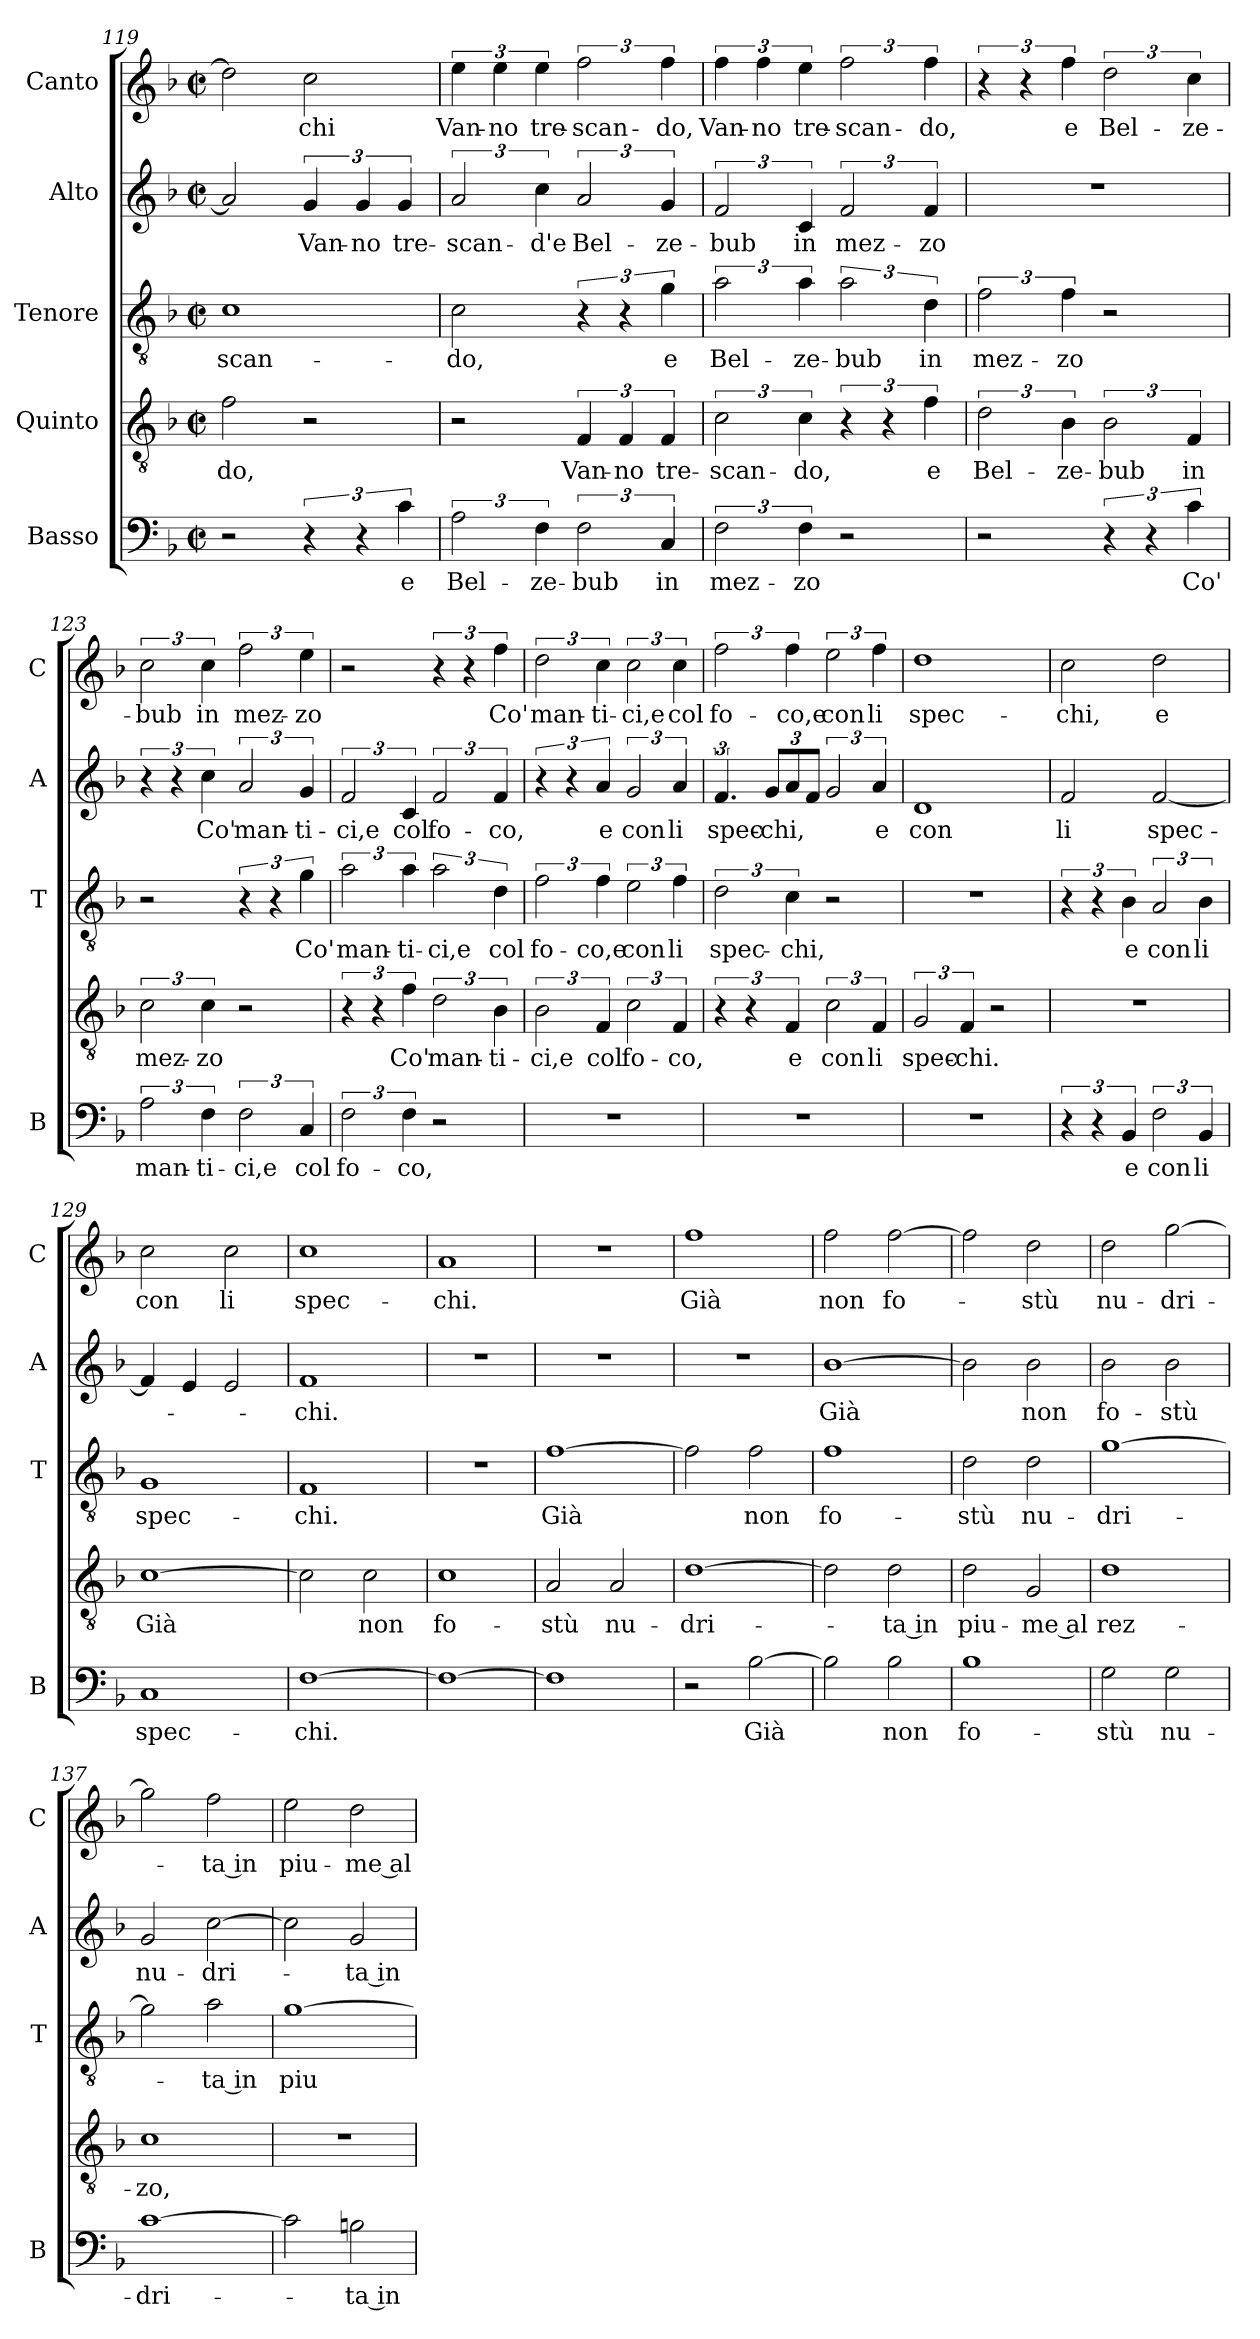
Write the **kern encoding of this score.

**kern	**text	**kern	**text	**kern	**text	**kern	**text	**kern	**text
*part5	*part5	*part4	*part4	*part3	*part3	*part2	*part2	*part1	*part1
*staff5	*staff5	*staff4	*staff4	*staff3	*staff3	*staff2	*staff2	*staff1	*staff1
*I"Basso	*	*I"Quinto	*	*I"Tenore	*	*I"Alto	*	*I"Canto	*
*I'B	*	*	*	*I'T	*	*I'A	*	*I'C	*
*clefF4	*	*clefGv2	*	*clefGv2	*	*clefG2	*	*clefG2	*
*k[b-]	*	*k[b-]	*	*k[b-]	*	*k[b-]	*	*k[b-]	*
*M2/2	*	*M2/2	*	*M2/2	*	*M2/2	*	*M2/2	*
*met(c|)	*	*met(c|)	*	*met(c|)	*	*met(c|)	*	*met(c|)	*
=119	=119	=119	=119	=119	=119	=119	=119	=119	=119
!	!	!	!LO:LY:b	!	!LO:LY:b	!	!	!	!
2r	.	2f\	-do,	1c	-scan-	2a/]	.	2dd\]	.
!	!	!	!	!	!	!	!LO:LY:b	!	!LO:LY:b
6r	.	2r	.	.	.	6g/	Van-	2cc\	-chi
!	!	!	!	!	!	!	!LO:LY:b	!	!
6r	.	.	.	.	.	6g/	-no	.	.
!	!LO:LY:b	!	!	!	!	!	!LO:LY:b	!	!
6c\	e	.	.	.	.	6g/	tre-	.	.
!!LO:LB:g=z
=120	=120	=120	=120	=120	=120	=120	=120	=120	=120
!	!LO:LY:b	!	!	!	!LO:LY:b	!	!LO:LY:b	!	!LO:LY:b
3A\	Bel-	2r	.	2c\	-do,	3a/	-scan-	6ee\	Van-
!	!	!	!	!	!	!	!	!	!LO:LY:b
.	.	.	.	.	.	.	.	6ee\	-no
!	!LO:LY:b	!	!	!	!	!	!LO:LY:b	!	!LO:LY:b
6F\	-ze-	.	.	.	.	6cc\	-d'e	6ee\	tre-
!	!LO:LY:b	!	!LO:LY:b	!	!	!	!LO:LY:b	!	!LO:LY:b
3F\	-bub	6F/	Van-	6r	.	3a/	Bel-	3ff\	-scan-
!	!	!	!LO:LY:b	!	!	!	!	!	!
.	.	6F/	-no	6r	.	.	.	.	.
!	!LO:LY:b	!	!LO:LY:b	!	!LO:LY:b	!	!LO:LY:b	!	!LO:LY:b
6C/	in	6F/	tre-	6g\	e	6g/	-ze-	6ff\	-do,
=121	=121	=121	=121	=121	=121	=121	=121	=121	=121
!	!LO:LY:b	!	!LO:LY:b	!	!LO:LY:b	!	!LO:LY:b	!	!LO:LY:b
3F\	mez-	3c\	-scan-	3a\	Bel-	3f/	-bub	6ff\	Van-
!	!	!	!	!	!	!	!	!	!LO:LY:b
.	.	.	.	.	.	.	.	6ff\	-no
!	!LO:LY:b	!	!LO:LY:b	!	!LO:LY:b	!	!LO:LY:b	!	!LO:LY:b
6F\	-zo	6c\	-do,	6a\	-ze-	6c/	in	6ee\	tre-
!	!	!	!	!	!LO:LY:b	!	!LO:LY:b	!	!LO:LY:b
2r	.	6r	.	3a\	-bub	3f/	mez-	3ff\	-scan-
.	.	6r	.	.	.	.	.	.	.
!	!	!	!LO:LY:b	!	!LO:LY:b	!	!LO:LY:b	!	!LO:LY:b
.	.	6f\	e	6d\	in	6f/	-zo	6ff\	-do,
=122	=122	=122	=122	=122	=122	=122	=122	=122	=122
!	!	!	!LO:LY:b	!	!LO:LY:b	!	!	!	!
2r	.	3d\	Bel-	3f\	mez-	1r	.	6r	.
.	.	.	.	.	.	.	.	6r	.
!	!	!	!LO:LY:b	!	!LO:LY:b	!	!	!	!LO:LY:b
.	.	6B-\	-ze-	6f\	-zo	.	.	6ff\	e
!	!	!	!LO:LY:b	!	!	!	!	!	!LO:LY:b
6r	.	3B-\	-bub	2r	.	.	.	3dd\	Bel-
6r	.	.	.	.	.	.	.	.	.
!	!LO:LY:b	!	!LO:LY:b	!	!	!	!	!	!LO:LY:b
6c\	Co'	6F/	in	.	.	.	.	6cc\	-ze-
=123	=123	=123	=123	=123	=123	=123	=123	=123	=123
!	!LO:LY:b	!	!LO:LY:b	!	!	!	!	!	!LO:LY:b
3A\	man-	3c\	mez-	2r	.	6r	.	3cc\	-bub
.	.	.	.	.	.	6r	.	.	.
!	!LO:LY:b	!	!LO:LY:b	!	!	!	!LO:LY:b	!	!LO:LY:b
6F\	-ti-	6c\	-zo	.	.	6cc\	Co'	6cc\	in
!	!LO:LY:b	!	!	!	!	!	!LO:LY:b	!	!LO:LY:b
3F\	-ci,e	2r	.	6r	.	3a/	man-	3ff\	mez-
.	.	.	.	6r	.	.	.	.	.
!	!LO:LY:b	!	!	!	!LO:LY:b	!	!LO:LY:b	!	!LO:LY:b
6C/	col	.	.	6g\	Co'	6g/	-ti-	6ee\	-zo
=124	=124	=124	=124	=124	=124	=124	=124	=124	=124
!	!LO:LY:b	!	!	!	!LO:LY:b	!	!LO:LY:b	!	!
3F\	fo-	6r	.	3a\	man-	3f/	-ci,e	2r	.
.	.	6r	.	.	.	.	.	.	.
!	!LO:LY:b	!	!LO:LY:b	!	!LO:LY:b	!	!LO:LY:b	!	!
6F\	-co,	6f\	Co'	6a\	-ti-	6c/	col	.	.
!	!	!	!LO:LY:b	!	!LO:LY:b	!	!LO:LY:b	!	!
2r	.	3d\	man-	3a\	-ci,e	3f/	fo-	6r	.
.	.	.	.	.	.	.	.	6r	.
!	!	!	!LO:LY:b	!	!LO:LY:b	!	!LO:LY:b	!	!LO:LY:b
.	.	6B-\	-ti-	6d\	col	6f/	-co,	6ff\	Co'
!!LO:PB:g=z
=125	=125	=125	=125	=125	=125	=125	=125	=125	=125
!	!	!	!LO:LY:b	!	!LO:LY:b	!	!	!	!LO:LY:b
1r	.	3B-\	-ci,e	3f\	fo-	6r	.	3dd\	man-
.	.	.	.	.	.	6r	.	.	.
!	!	!	!LO:LY:b	!	!LO:LY:b	!	!LO:LY:b	!	!LO:LY:b
.	.	6F/	col	6f\	-co,e	6a/	e	6cc\	-ti-
!	!	!	!LO:LY:b	!	!LO:LY:b	!	!LO:LY:b	!	!LO:LY:b
.	.	3c\	fo-	3e\	con	3g/	con	3cc\	-ci,e
!	!	!	!LO:LY:b	!	!LO:LY:b	!	!LO:LY:b	!	!LO:LY:b
.	.	6F/	-co,	6f\	li	6a/	li	6cc\	col
=126	=126	=126	=126	=126	=126	=126	=126	=126	=126
!	!	!	!	!	!LO:LY:b	!	!LO:LY:b	!	!LO:LY:b
1r	.	6r	.	3d\	spec-	6.f/	spec-	3ff\	fo-
.	.	6r	.	.	.	.	.	.	.
!	!	!	!	!	!	!	!LO:LY:b	!	!
.	.	.	.	.	.	12gL	-chi,	.	.
!	!	!	!LO:LY:b	!	!LO:LY:b	!	!	!	!LO:LY:b
.	.	6F/	e	6c\	-chi,	12a	.	6ff\	-co,e
.	.	.	.	.	.	12fJ	.	.	.
!	!	!	!LO:LY:b	!	!	!	!	!	!LO:LY:b
.	.	3c\	con	2r	.	3g/	.	3ee\	con
!	!	!	!LO:LY:b	!	!	!	!LO:LY:b	!	!LO:LY:b
.	.	6F/	li	.	.	6a/	e	6ff\	li
=127	=127	=127	=127	=127	=127	=127	=127	=127	=127
!	!	!	!LO:LY:b	!	!	!	!LO:LY:b	!	!LO:LY:b
1r	.	3G/	spec-	1r	.	1d	con	1dd	spec-
!	!	!	!LO:LY:b	!	!	!	!	!	!
.	.	6F/	-chi.	.	.	.	.	.	.
.	.	2r	.	.	.	.	.	.	.
=128	=128	=128	=128	=128	=128	=128	=128	=128	=128
!	!	!	!	!	!	!	!LO:LY:b	!	!LO:LY:b
6r	.	1r	.	6r	.	2f/	li	2cc\	-chi,
6r	.	.	.	6r	.	.	.	.	.
!	!LO:LY:b	!	!	!	!LO:LY:b	!	!	!	!
6BB-/	e	.	.	6B-\	e	.	.	.	.
!	!LO:LY:b	!	!	!	!LO:LY:b	!	!LO:LY:b	!	!LO:LY:b
3F\	con	.	.	3A/	con	[2f/	spec-	2dd\	e
!	!LO:LY:b	!	!	!	!LO:LY:b	!	!	!	!
6BB-/	li	.	.	6B-\	li	.	.	.	.
=129	=129	=129	=129	=129	=129	=129	=129	=129	=129
!	!LO:LY:b	!	!LO:LY:b	!	!LO:LY:b	!	!	!	!LO:LY:b
1C	spec-	[1c	Già	1G	spec-	4f/]	.	2cc\	con
.	.	.	.	.	.	4e/	.	.	.
!	!	!	!	!	!	!	!	!	!LO:LY:b
.	.	.	.	.	.	2e/	.	2cc\	li
=130	=130	=130	=130	=130	=130	=130	=130	=130	=130
!	!LO:LY:b	!	!	!	!LO:LY:b	!	!LO:LY:b	!	!LO:LY:b
[1F	-chi.	2c\]	.	1F	-chi.	1f	-chi.	1cc	spec-
!	!	!	!LO:LY:b	!	!	!	!	!	!
.	.	2c\	non	.	.	.	.	.	.
=131	=131	=131	=131	=131	=131	=131	=131	=131	=131
!	!	!	!LO:LY:b	!	!	!	!	!	!LO:LY:b
1F_	.	1c	fo-	1r	.	1r	.	1a	-chi.
!!LO:PB:g=z
=132	=132	=132	=132	=132	=132	=132	=132	=132	=132
!	!	!	!LO:LY:b	!	!LO:LY:b	!	!	!	!
1F]	.	2A/	-stù	[1f	Già	1r	.	1r	.
!	!	!	!LO:LY:b	!	!	!	!	!	!
.	.	2A/	nu-	.	.	.	.	.	.
=133	=133	=133	=133	=133	=133	=133	=133	=133	=133
!	!	!	!LO:LY:b	!	!	!	!	!	!LO:LY:b
2r	.	[1d	-dri-	2f\]	.	1r	.	1ff	Già
!	!LO:LY:b	!	!	!	!LO:LY:b	!	!	!	!
[2B-\	Già	.	.	2f\	non	.	.	.	.
=134	=134	=134	=134	=134	=134	=134	=134	=134	=134
!	!	!	!	!	!LO:LY:b	!	!LO:LY:b	!	!LO:LY:b
2B-\]	.	2d\]	.	1f	fo-	[1b-	Già	2ff\	non
!	!LO:LY:b	!	!LO:LY:b	!	!	!	!	!	!LO:LY:b
2B-\	non	2d\	ta in	.	.	.	.	[2ff\	fo-
=135	=135	=135	=135	=135	=135	=135	=135	=135	=135
!	!LO:LY:b	!	!LO:LY:b	!	!LO:LY:b	!	!	!	!
1B-	fo-	2d\	piu-	2d\	-stù	2b-\]	.	2ff\]	.
!	!	!	!LO:LY:b	!	!LO:LY:b	!	!LO:LY:b	!	!LO:LY:b
.	.	2G/	me al	2d\	nu-	2b-\	non	2dd\	-stù
=136	=136	=136	=136	=136	=136	=136	=136	=136	=136
!	!LO:LY:b	!	!LO:LY:b	!	!LO:LY:b	!	!LO:LY:b	!	!LO:LY:b
2G\	-stù	1d	rez-	[1g	-dri-	2b-\	fo-	2dd\	nu-
!	!LO:LY:b	!	!	!	!	!	!LO:LY:b	!	!LO:LY:b
2G\	nu-	.	.	.	.	2b-\	-stù	[2gg\	-dri-
=137	=137	=137	=137	=137	=137	=137	=137	=137	=137
!	!LO:LY:b	!	!LO:LY:b	!	!	!	!LO:LY:b	!	!
[1c	-dri-	1c	-zo,	2g\]	.	2g/	nu-	2gg\]	.
!	!	!	!	!	!LO:LY:b	!	!LO:LY:b	!	!LO:LY:b
.	.	.	.	2a\	ta in	[2cc\	-dri-	2ff\	ta in
=138	=138	=138	=138	=138	=138	=138	=138	=138	=138
!	!	!	!	!	!LO:LY:b	!	!	!	!LO:LY:b
2c\]	.	1r	.	[1g	piu-	2cc\]	.	2ee\	piu-
!	!LO:LY:b	!	!	!	!	!	!LO:LY:b	!	!LO:LY:b
2Bn\	ta in	.	.	.	.	2g/	ta in	2dd\	me al
=	=	=	=	=	=	=	=	=	=
*-	*-	*-	*-	*-	*-	*-	*-	*-	*-
